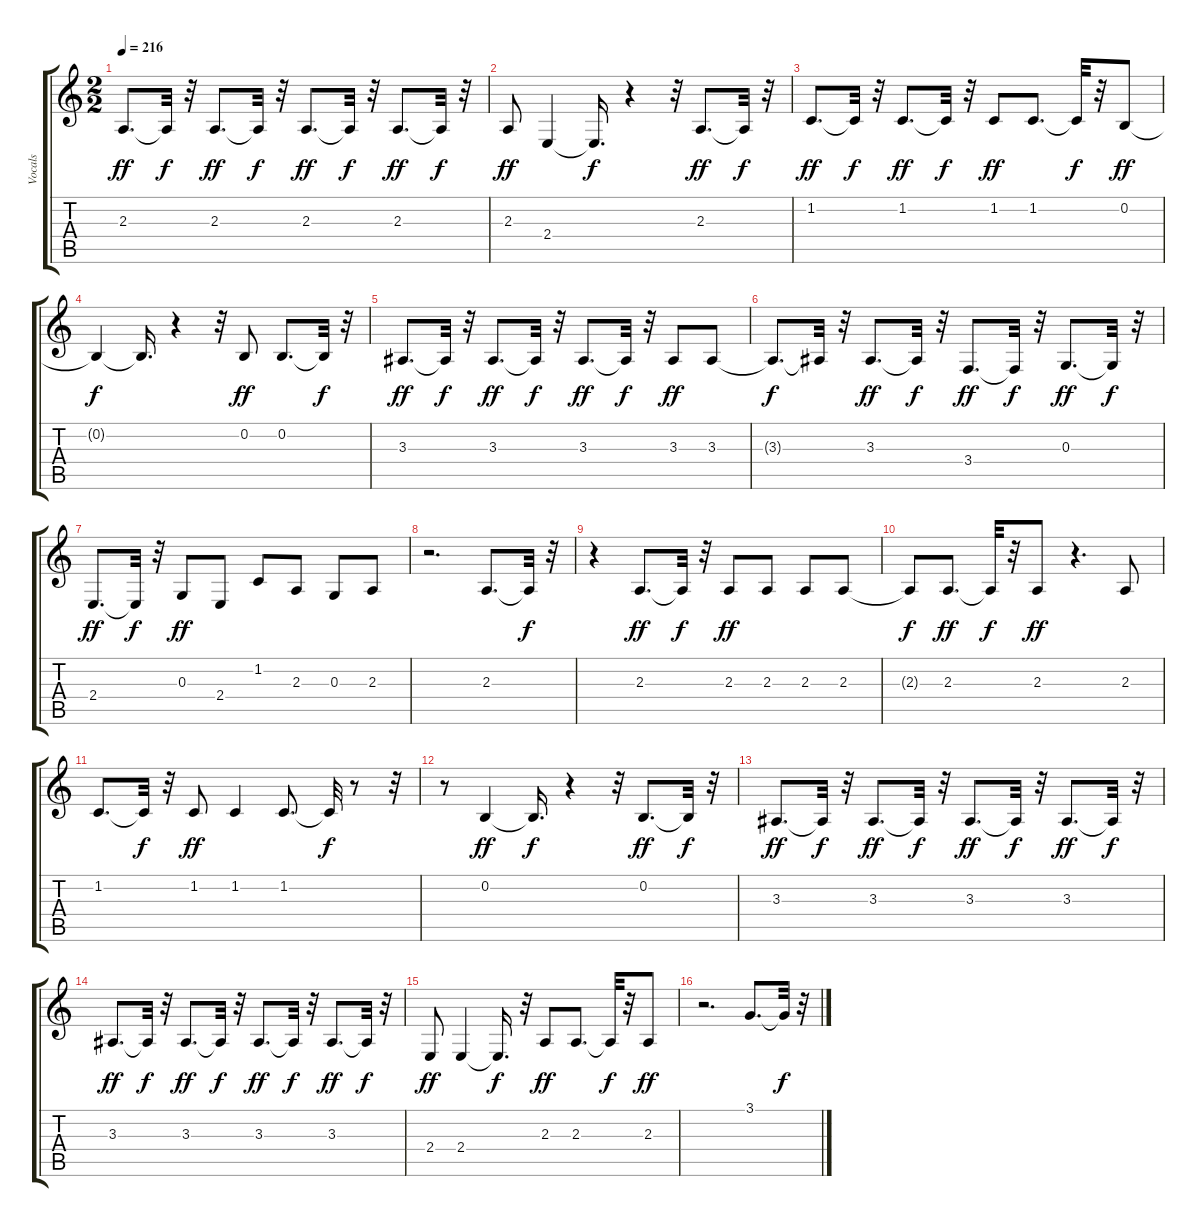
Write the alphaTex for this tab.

\track ("Vocals" "Vocals") {instrument lead1square}
\staff {score tabs}
\tuning (E4 B3 G3 D3 A2 E2) {hide}
\ts (2 2)
\tempo 216
\clef g2
\ks c
2.3.8{d dy ff} 2.3{t}.32{dy f} r.32 2.3.8{d dy ff} 2.3{t}.32{dy f} r.32 2.3.8{d dy ff} 2.3{t}.32{dy f} r.32 2.3.8{d dy ff} 2.3{t}.32{dy f} r.32 |
2.3.8{dy ff} 2.4.4 2.4{t}.16{d dy f} r.4 r.32 2.3.8{d dy ff} 2.3{t}.32{dy f} r.32 |
1.2.8{d dy ff} 1.2{t}.32{dy f} r.32 1.2.8{d dy ff} 1.2{t}.32{dy f} r.32 1.2.8{dy ff} 1.2.8{d} 1.2{t}.32{dy f} r.32 0.2.8{dy ff} |
0.2{t}.4{dy f} 0.2{t}.16{d} r.4 r.32 0.2.8{dy ff} 0.2.8{d} 0.2{t}.32{dy f} r.32 |
3.3.8{d dy ff} 3.3{t}.32{dy f} r.32 3.3.8{d dy ff} 3.3{t}.32{dy f} r.32 3.3.8{d dy ff} 3.3{t}.32{dy f} r.32 3.3.8{dy ff} 3.3.8 |
3.3{t}.8{d dy f} 3.3{t}.32 r.32 3.3.8{d dy ff} 3.3{t}.32{dy f} r.32 3.4.8{d dy ff} 3.4{t}.32{dy f} r.32 0.3.8{d dy ff} 0.3{t}.32{dy f} r.32 |
2.4.8{d dy ff} 2.4{t}.32{dy f} r.32 0.3.8{dy ff} 2.4.8 1.2.8 2.3.8 0.3.8 2.3.8 |
r.2{d} 2.3.8{d} 2.3{t}.32{dy f} r.32 |
r.4 2.3.8{d dy ff} 2.3{t}.32{dy f} r.32 2.3.8{dy ff} 2.3.8 2.3.8 2.3.8 |
2.3{t}.8{dy f} 2.3.8{d dy ff} 2.3{t}.32{dy f} r.32 2.3.8{dy ff} r.4{d} 2.3.8 |
1.2.8{d} 1.2{t}.32{dy f} r.32 1.2.8{dy ff} 1.2.4 1.2.8{d} 1.2{t}.32{dy f} r.8 r.32 |
r.8 0.2.4{dy ff} 0.2{t}.16{d dy f} r.4 r.32 0.2.8{d dy ff} 0.2{t}.32{dy f} r.32 |
3.3.8{d dy ff} 3.3{t}.32{dy f} r.32 3.3.8{d dy ff} 3.3{t}.32{dy f} r.32 3.3.8{d dy ff} 3.3{t}.32{dy f} r.32 3.3.8{d dy ff} 3.3{t}.32{dy f} r.32 |
3.3.8{d dy ff} 3.3{t}.32{dy f} r.32 3.3.8{d dy ff} 3.3{t}.32{dy f} r.32 3.3.8{d dy ff} 3.3{t}.32{dy f} r.32 3.3.8{d dy ff} 3.3{t}.32{dy f} r.32 |
2.4.8{dy ff} 2.4.4 2.4{t}.16{d dy f} r.32 2.3.8{dy ff} 2.3.8{d} 2.3{t}.32{dy f} r.32 2.3.8{dy ff} |
r.2{d} 3.1.8{d} 3.1{t}.32{dy f} r.32
